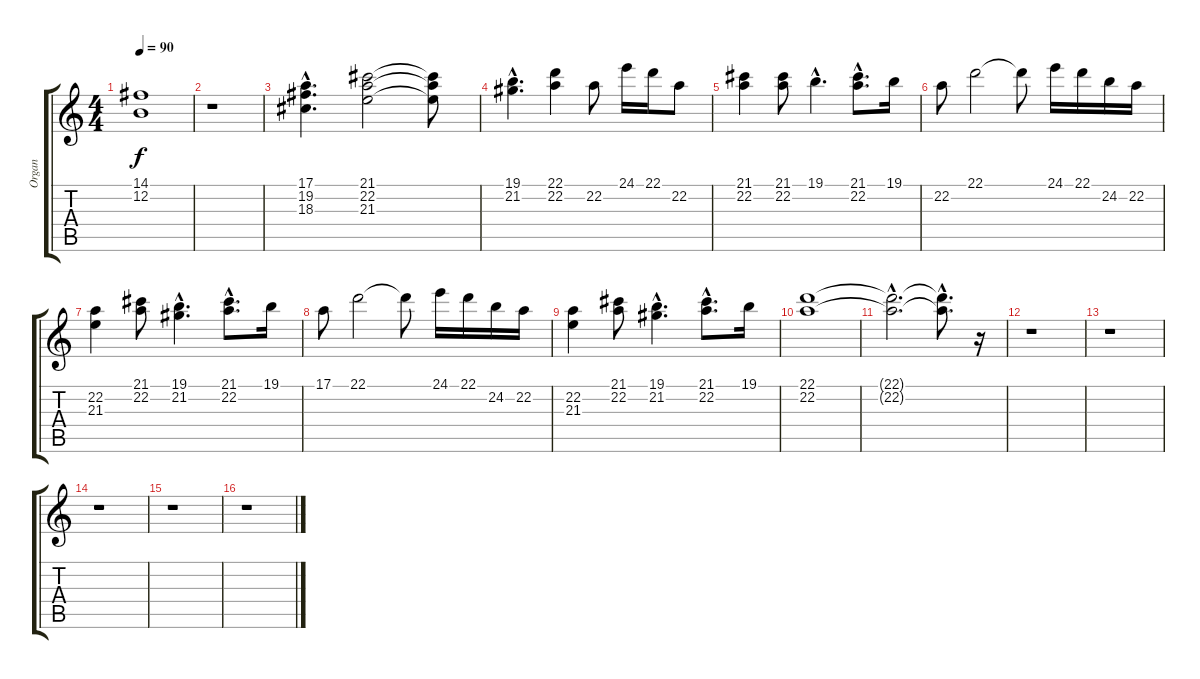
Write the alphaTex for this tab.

\track ("Organ" "Organ") {instrument drawbarorgan}
\staff {score tabs}
\tuning (E4 B3 G3 D3 A2 E2) {hide}
\ts (4 4)
\tempo 90
\clef g2
\ks c
(14.1 12.2).1{dy f} |
r.1 |
(17.1{hac} 19.2{hac} 18.3{hac}).4{d} (21.1 22.2 21.3).2 (21.1{t} 22.2{t} 21.3{t}).8 |
(19.1{hac} 21.2{hac}).4{d} (22.1 22.2).4 22.2.8 24.1.16 22.1.16 22.2.8 |
(21.1 22.2).4 (21.1 22.2).8 19.1{hac}.4{d} (21.1{hac} 22.2{hac}).8{d} 19.1.16 |
22.2.8 22.1.2 22.1{t}.8 24.1.16 22.1.16 24.2.16 22.2.16 |
(22.2 21.3).4 (21.1 22.2).8 (19.1{hac} 21.2{hac}).4{d} (21.1{hac} 22.2{hac}).8{d} 19.1.16 |
17.1.8 22.1.2 22.1{t}.8 24.1.16 22.1.16 24.2.16 22.2.16 |
(22.2 21.3).4 (21.1 22.2).8 (19.1{hac} 21.2{hac}).4{d} (21.1{hac} 22.2{hac}).8{d} 19.1.16 |
(22.1 22.2).1 |
(22.1{hac t} 22.2{hac t}).2{d} (22.1{hac t} 22.2{hac t}).8{d} r.16 |
r.1 |
r.1 |
r.1 |
r.1 |
r.1
